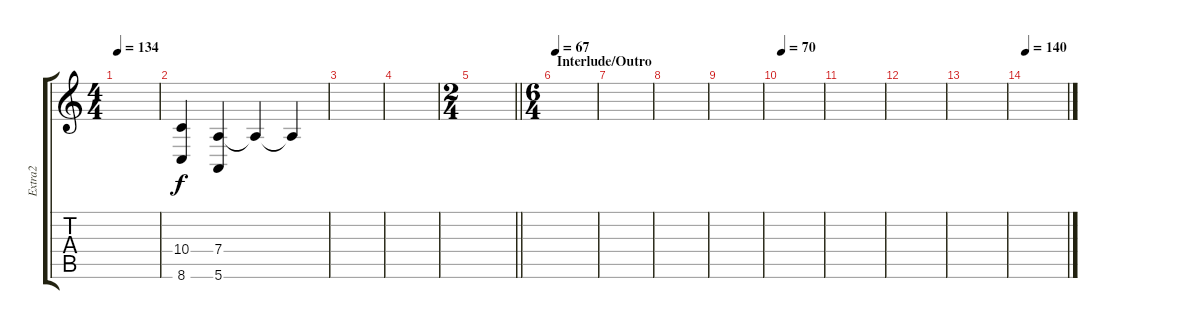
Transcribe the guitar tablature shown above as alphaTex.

\track ("Extra2" "Extra2") {instrument synthstrings1}
\staff {score tabs}
\tuning (E4 B3 G3 D3 A2 E2) {hide}
\ts (4 4)
\tempo 134
\clef g2
\ks c
|
(10.4 8.6).4 (7.4 5.6).4 7.4{t}.4 7.4{t}.4 |
|
|
\ts (2 4)
\barLineRight lightlight
|
\ts (6 4)
\section ("" "Interlude/Outro")
\tempo 67
|
|
|
|
\tempo 70
|
|
|
|
\tempo 140
